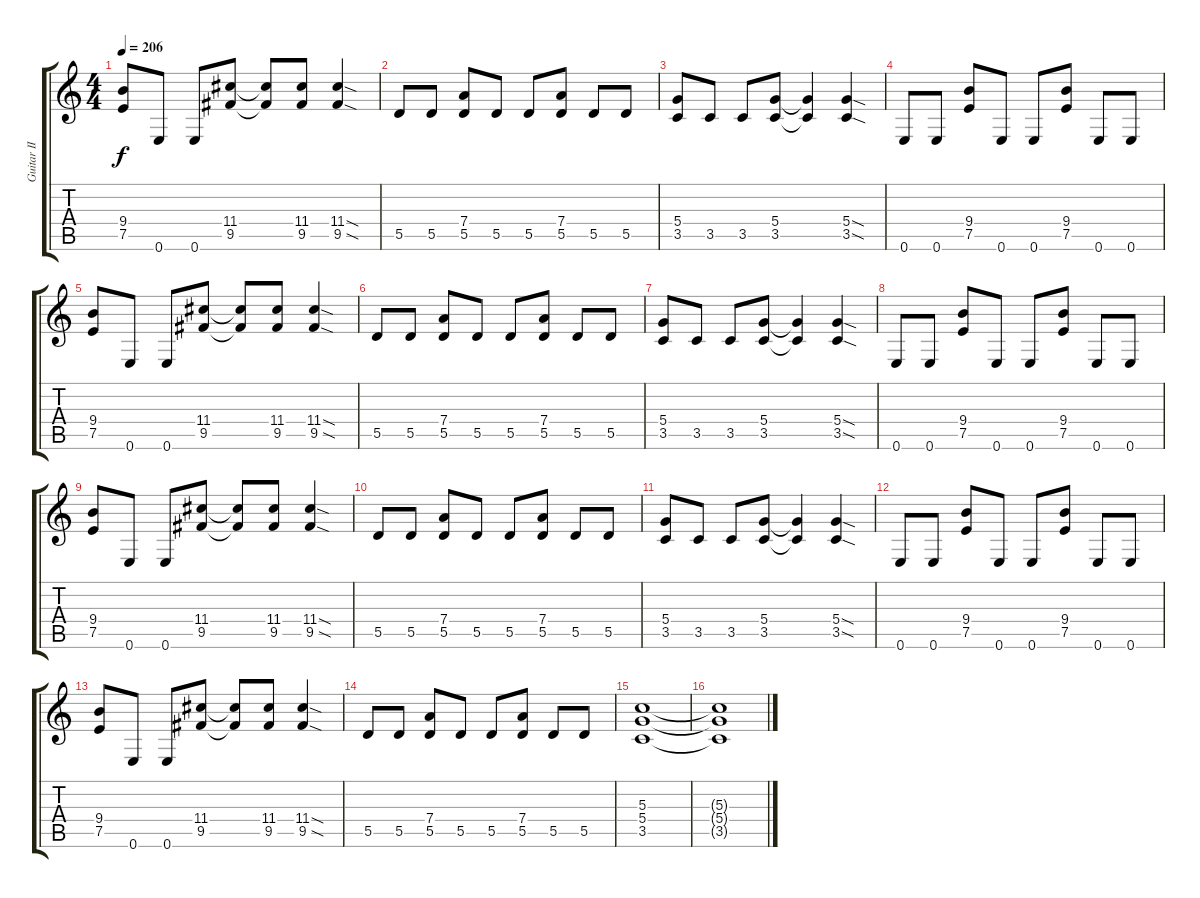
\track ("Guitar II" "Guitar II") {instrument distortionguitar}
\staff {score tabs}
\tuning (E4 B3 G3 D3 A2 E2) {hide}
\ts (4 4)
\tempo 206
\clef g2
\ks c
(9.4 7.5).8{dy f} 0.6.8 0.6.8 (11.4 9.5).8 (11.4{t} 9.5{t}).8 (11.4 9.5).8 (11.4{sod} 9.5{sod}).4 |
5.5.8 5.5.8 (7.4 5.5).8 5.5.8 5.5.8 (7.4 5.5).8 5.5.8 5.5.8 |
(5.4 3.5).8 3.5.8 3.5.8 (5.4 3.5).8 (5.4{t} 3.5{t}).4 (5.4{sod} 3.5{sod}).4 |
0.6.8 0.6.8 (9.4 7.5).8 0.6.8 0.6.8 (9.4 7.5).8 0.6.8 0.6.8 |
(9.4 7.5).8 0.6.8 0.6.8 (11.4 9.5).8 (11.4{t} 9.5{t}).8 (11.4 9.5).8 (11.4{sod} 9.5{sod}).4 |
5.5.8 5.5.8 (7.4 5.5).8 5.5.8 5.5.8 (7.4 5.5).8 5.5.8 5.5.8 |
(5.4 3.5).8 3.5.8 3.5.8 (5.4 3.5).8 (5.4{t} 3.5{t}).4 (5.4{sod} 3.5{sod}).4 |
0.6.8 0.6.8 (9.4 7.5).8 0.6.8 0.6.8 (9.4 7.5).8 0.6.8 0.6.8 |
(9.4 7.5).8 0.6.8 0.6.8 (11.4 9.5).8 (11.4{t} 9.5{t}).8 (11.4 9.5).8 (11.4{sod} 9.5{sod}).4 |
5.5.8 5.5.8 (7.4 5.5).8 5.5.8 5.5.8 (7.4 5.5).8 5.5.8 5.5.8 |
(5.4 3.5).8 3.5.8 3.5.8 (5.4 3.5).8 (5.4{t} 3.5{t}).4 (5.4{sod} 3.5{sod}).4 |
0.6.8 0.6.8 (9.4 7.5).8 0.6.8 0.6.8 (9.4 7.5).8 0.6.8 0.6.8 |
(9.4 7.5).8 0.6.8 0.6.8 (11.4 9.5).8 (11.4{t} 9.5{t}).8 (11.4 9.5).8 (11.4{sod} 9.5{sod}).4 |
5.5.8 5.5.8 (7.4 5.5).8 5.5.8 5.5.8 (7.4 5.5).8 5.5.8 5.5.8 |
(5.3 5.4 3.5).1 |
(5.3{t} 5.4{t} 3.5{t}).1
